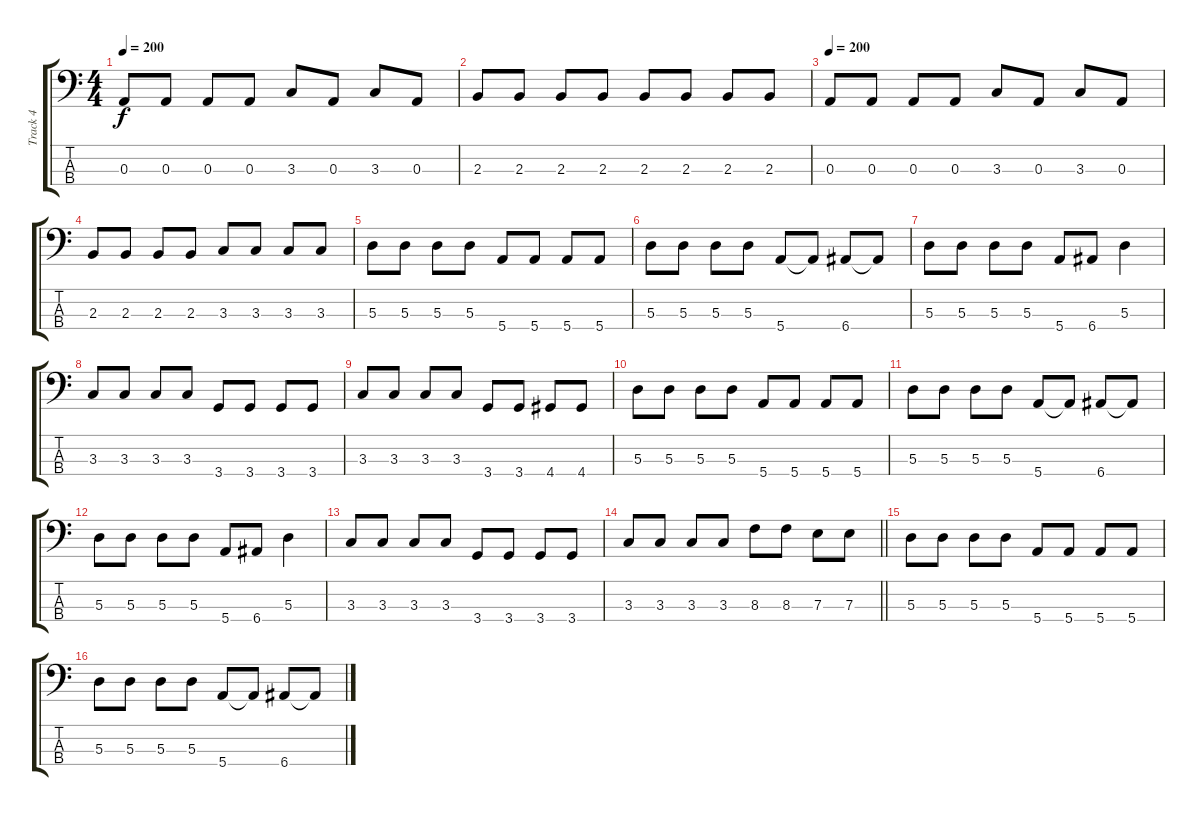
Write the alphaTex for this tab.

\track ("Track 4" "Track 4") {instrument electricbassfinger}
\staff {score tabs}
\tuning (G2 D2 A1 E1) {hide}
\ts (4 4)
\tempo 200
\clef f4
\ks c
0.3.8{dy f} 0.3.8 0.3.8 0.3.8 3.3.8 0.3.8 3.3.8 0.3.8 |
2.3.8 2.3.8 2.3.8 2.3.8 2.3.8 2.3.8 2.3.8 2.3.8 |
\tempo 200
0.3.8 0.3.8 0.3.8 0.3.8 3.3.8 0.3.8 3.3.8 0.3.8 |
2.3.8 2.3.8 2.3.8 2.3.8 3.3.8 3.3.8 3.3.8 3.3.8 |
5.3.8 5.3.8 5.3.8 5.3.8 5.4.8 5.4.8 5.4.8 5.4.8 |
5.3.8 5.3.8 5.3.8 5.3.8 5.4.8 5.4{t}.8 6.4.8 6.4{t}.8 |
5.3.8 5.3.8 5.3.8 5.3.8 5.4.8 6.4.8 5.3.4 |
3.3.8 3.3.8 3.3.8 3.3.8 3.4.8 3.4.8 3.4.8 3.4.8 |
3.3.8 3.3.8 3.3.8 3.3.8 3.4.8 3.4.8 4.4.8 4.4.8 |
5.3.8 5.3.8 5.3.8 5.3.8 5.4.8 5.4.8 5.4.8 5.4.8 |
5.3.8 5.3.8 5.3.8 5.3.8 5.4.8 5.4{t}.8 6.4.8 6.4{t}.8 |
5.3.8 5.3.8 5.3.8 5.3.8 5.4.8 6.4.8 5.3.4 |
3.3.8 3.3.8 3.3.8 3.3.8 3.4.8 3.4.8 3.4.8 3.4.8 |
\barLineRight lightlight
3.3.8 3.3.8 3.3.8 3.3.8 8.3.8 8.3.8 7.3.8 7.3.8 |
\section ("" "")
5.3.8 5.3.8 5.3.8 5.3.8 5.4.8 5.4.8 5.4.8 5.4.8 |
5.3.8 5.3.8 5.3.8 5.3.8 5.4.8 5.4{t}.8 6.4.8 6.4{t}.8
